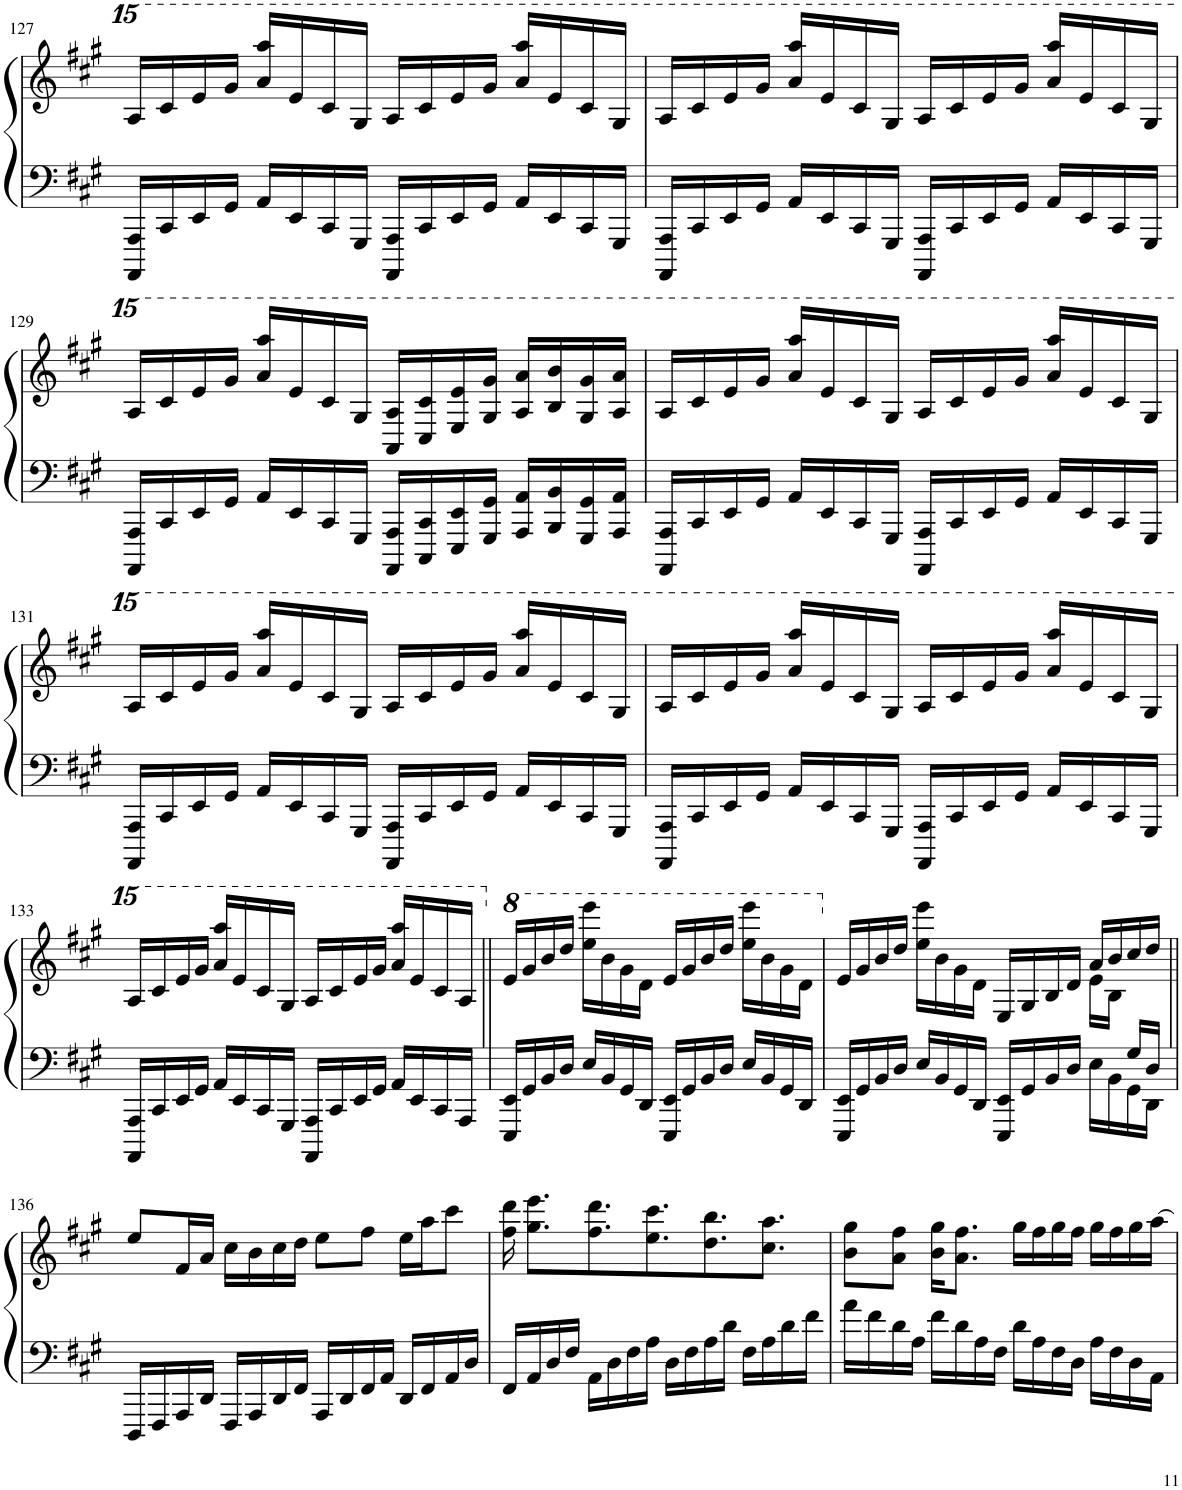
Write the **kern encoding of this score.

**kern	**kern
*part1	*part1
*staff2	*staff1
*I"Piano	*
*I'Pno.	*
!!LO:PB:g=z
*clefF4	*clefG2
*k[f#c#g#]	*k[f#c#g#]
*M4/4	*M4/4
=127	=127
16AAAA/ 16AAA/LL	16aa/LL
16CC#/	16ccc#/
16EE/	16eee/
16GG#/JJ	16ggg#/JJ
16AA/LL	16aaa/ 16aaaa/LL
16EE/	16eee/
16CC#/	16ccc#/
16GGG#/JJ	16gg#/JJ
16AAAA/ 16AAA/LL	16aa/LL
16CC#/	16ccc#/
16EE/	16eee/
16GG#/JJ	16ggg#/JJ
16AA/LL	16aaa/ 16aaaa/LL
16EE/	16eee/
16CC#/	16ccc#/
16GGG#/JJ	16gg#/JJ
=128	=128
16AAAA/ 16AAA/LL	16aa/LL
16CC#/	16ccc#/
16EE/	16eee/
16GG#/JJ	16ggg#/JJ
16AA/LL	16aaa/ 16aaaa/LL
16EE/	16eee/
16CC#/	16ccc#/
16GGG#/JJ	16gg#/JJ
16AAAA/ 16AAA/LL	16aa/LL
16CC#/	16ccc#/
16EE/	16eee/
16GG#/JJ	16ggg#/JJ
16AA/LL	16aaa/ 16aaaa/LL
16EE/	16eee/
16CC#/	16ccc#/
16GGG#/JJ	16gg#/JJ
!!LO:LB:g=z
=129	=129
16AAAA/ 16AAA/LL	16aa/LL
16CC#/	16ccc#/
16EE/	16eee/
16GG#/JJ	16ggg#/JJ
16AA/LL	16aaa/ 16aaaa/LL
16EE/	16eee/
16CC#/	16ccc#/
16GGG#/JJ	16gg#/JJ
16AAAA/ 16AAA/LL	16a/ 16aa/LL
16CCC#/ 16CC#/	16cc#/ 16ccc#/
16EEE/ 16EE/	16ee/ 16eee/
16GGG#/ 16GG#/JJ	16gg#/ 16ggg#/JJ
16AAA/ 16AA/LL	16aa/ 16aaa/LL
16BBB/ 16BB/	16bb/ 16bbb/
16GGG#/ 16GG#/	16gg#/ 16ggg#/
16AAA/ 16AA/JJ	16aa/ 16aaa/JJ
=130	=130
16AAAA/ 16AAA/LL	16aa/LL
16CC#/	16ccc#/
16EE/	16eee/
16GG#/JJ	16ggg#/JJ
16AA/LL	16aaa/ 16aaaa/LL
16EE/	16eee/
16CC#/	16ccc#/
16GGG#/JJ	16gg#/JJ
16AAAA/ 16AAA/LL	16aa/LL
16CC#/	16ccc#/
16EE/	16eee/
16GG#/JJ	16ggg#/JJ
16AA/LL	16aaa/ 16aaaa/LL
16EE/	16eee/
16CC#/	16ccc#/
16GGG#/JJ	16gg#/JJ
!!LO:LB:g=z
=131	=131
16AAAA/ 16AAA/LL	16aa/LL
16CC#/	16ccc#/
16EE/	16eee/
16GG#/JJ	16ggg#/JJ
16AA/LL	16aaa/ 16aaaa/LL
16EE/	16eee/
16CC#/	16ccc#/
16GGG#/JJ	16gg#/JJ
16AAAA/ 16AAA/LL	16aa/LL
16CC#/	16ccc#/
16EE/	16eee/
16GG#/JJ	16ggg#/JJ
16AA/LL	16aaa/ 16aaaa/LL
16EE/	16eee/
16CC#/	16ccc#/
16GGG#/JJ	16gg#/JJ
=132	=132
16AAAA/ 16AAA/LL	16aa/LL
16CC#/	16ccc#/
16EE/	16eee/
16GG#/JJ	16ggg#/JJ
16AA/LL	16aaa/ 16aaaa/LL
16EE/	16eee/
16CC#/	16ccc#/
16GGG#/JJ	16gg#/JJ
16AAAA/ 16AAA/LL	16aa/LL
16CC#/	16ccc#/
16EE/	16eee/
16GG#/JJ	16ggg#/JJ
16AA/LL	16aaa/ 16aaaa/LL
16EE/	16eee/
16CC#/	16ccc#/
16GGG#/JJ	16gg#/JJ
!!LO:LB:g=z
=133	=133
16AAAA/ 16AAA/LL	16aa/LL
16CC#/	16ccc#/
16EE/	16eee/
16GG#/JJ	16ggg#/JJ
16AA/LL	16aaa/ 16aaaa/LL
16EE/	16eee/
16CC#/	16ccc#/
16GGG#/JJ	16gg#/JJ
16AAAA/ 16AAA/LL	16aa/LL
16CC#/	16ccc#/
16EE/	16eee/
16GG#/JJ	16ggg#/JJ
16AA/LL	16aaa/ 16aaaa/LL
16EE/	16eee/
16CC#/	16ccc#/
16AAA/JJ	16aa/JJ
=134||	=134||
*	*8va
16EEE/ 16EE/LL	16ee/LL
16GG#/	16gg#/
16BB/	16bb/
16D/JJ	16ddd/JJ
16E/LL	16eee\ 16eeee\LL
16BB/	16bb\
16GG#/	16gg#\
16DD/JJ	16dd\JJ
16EEE/ 16EE/LL	16ee/LL
16GG#/	16gg#/
16BB/	16bb/
16D/JJ	16ddd/JJ
16E/LL	16eee\ 16eeee\LL
16BB/	16bb\
16GG#/	16gg#\
16DD/JJ	16dd\JJ
=135	=135
*^	*
*	*	*X8va
*	*	*^
16EEE/ 16EE/LL	2..ryy	16e/LL	2.ryy
16GG#/	.	16g#/	.
16BB/	.	16b/	.
16D/JJ	.	16dd/JJ	.
16E/LL	.	16ee\ 16eee\LL	.
16BB/	.	16b\	.
16GG#/	.	16g#\	.
16DD/JJ	.	16d\JJ	.
16EEE/ 16EE/LL	.	16E/LL	.
16GG#/	.	16G#/	.
16BB/	.	16B/	.
16D/JJ	.	16d/JJ	.
16E\LL	.	16a/LL	16e\LL
16BB\	.	16b/	16B\JJ
16GG#\	16G#/LL	16cc#/	8ryy
16DD\JJ	16D/JJ	16dd/JJ	.
*v	*v	*	*
*	*v	*v
!!LO:LB:g=z
=136||	=136||
16DDD/LL	8ee/L
16FFF#/	.
16AAA/	16f#/L
16DD/JJ	16a/JJ
16FFF#/LL	16cc#\LL
16AAA/	16b\
16DD/	16cc#\
16FF#/JJ	16dd\JJ
16AAA/LL	8ee\L
16DD/	.
16FF#/	8ff#\J
16AA/JJ	.
16DD/LL	16ee\LL
16FF#/	16aa\J
16AA/	8ccc#\J
16D/JJ	.
=137	=137
16FF#/LL	16ff#\ 16ddd\
16AA/	8.gg#\ 8.eee\L
16D/	.
16F#/JJ	.
16AA\LL	8.ff#\ 8.ddd\
16D\	.
16F#\	.
16A\JJ	8.ee\ 8.ccc#\
16D\LL	.
16F#\	.
16A\	8.dd\ 8.bb\
16d\JJ	.
16F#\LL	.
16A\	8.cc#\ 8.aa\J
16d\	.
16f#\JJ	.
=138	=138
16a\LL	8b\ 8gg#\L
16f#\	.
16d\	8a\ 8ff#\J
16A\JJ	.
16f#\LL	16b\ 16gg#\KL
16d\	8.a\ 8.ff#\J
16A\	.
16F#\JJ	.
16d\LL	16gg#\LL
16A\	16ff#\
16F#\	16gg#\
16D\JJ	16ff#\JJ
16A\LL	16gg#\LL
16F#\	16ff#\
16D\	16gg#\
16AA\JJ	[16aa\JJ
=	=
*-	*-
